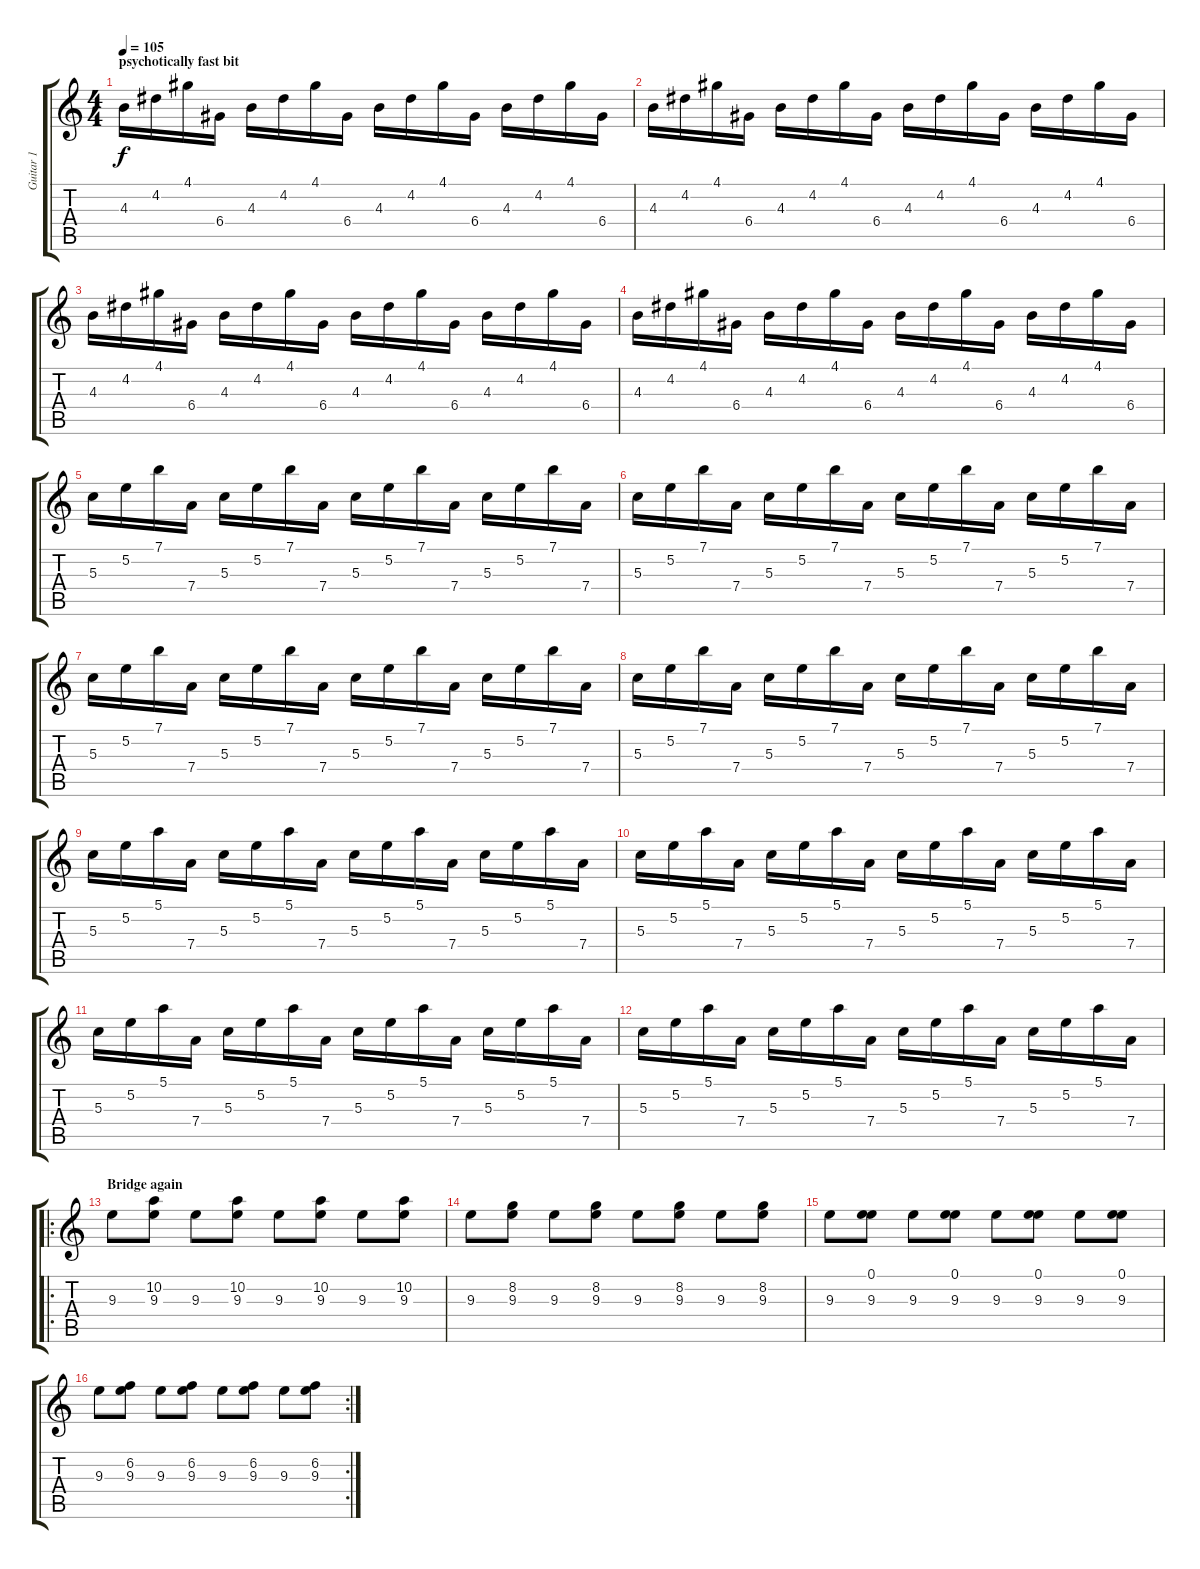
\track ("Guitar 1" "Guitar 1") {instrument electricguitarjazz}
\staff {score tabs}
\tuning (E4 B3 G3 D3 A2 D2) {hide}
\ts (4 4)
\section ("" "psychotically fast bit")
\tempo 105
\clef g2
\ks c
4.3.16{dy f} 4.2.16 4.1.16 6.4.16 4.3.16 4.2.16 4.1.16 6.4.16 4.3.16 4.2.16 4.1.16 6.4.16 4.3.16 4.2.16 4.1.16 6.4.16 |
4.3.16 4.2.16 4.1.16 6.4.16 4.3.16 4.2.16 4.1.16 6.4.16 4.3.16 4.2.16 4.1.16 6.4.16 4.3.16 4.2.16 4.1.16 6.4.16 |
4.3.16 4.2.16 4.1.16 6.4.16 4.3.16 4.2.16 4.1.16 6.4.16 4.3.16 4.2.16 4.1.16 6.4.16 4.3.16 4.2.16 4.1.16 6.4.16 |
4.3.16 4.2.16 4.1.16 6.4.16 4.3.16 4.2.16 4.1.16 6.4.16 4.3.16 4.2.16 4.1.16 6.4.16 4.3.16 4.2.16 4.1.16 6.4.16 |
5.3.16 5.2.16 7.1.16 7.4.16 5.3.16 5.2.16 7.1.16 7.4.16 5.3.16 5.2.16 7.1.16 7.4.16 5.3.16 5.2.16 7.1.16 7.4.16 |
5.3.16 5.2.16 7.1.16 7.4.16 5.3.16 5.2.16 7.1.16 7.4.16 5.3.16 5.2.16 7.1.16 7.4.16 5.3.16 5.2.16 7.1.16 7.4.16 |
5.3.16 5.2.16 7.1.16 7.4.16 5.3.16 5.2.16 7.1.16 7.4.16 5.3.16 5.2.16 7.1.16 7.4.16 5.3.16 5.2.16 7.1.16 7.4.16 |
5.3.16 5.2.16 7.1.16 7.4.16 5.3.16 5.2.16 7.1.16 7.4.16 5.3.16 5.2.16 7.1.16 7.4.16 5.3.16 5.2.16 7.1.16 7.4.16 |
5.3.16 5.2.16 5.1.16 7.4.16 5.3.16 5.2.16 5.1.16 7.4.16 5.3.16 5.2.16 5.1.16 7.4.16 5.3.16 5.2.16 5.1.16 7.4.16 |
5.3.16 5.2.16 5.1.16 7.4.16 5.3.16 5.2.16 5.1.16 7.4.16 5.3.16 5.2.16 5.1.16 7.4.16 5.3.16 5.2.16 5.1.16 7.4.16 |
5.3.16 5.2.16 5.1.16 7.4.16 5.3.16 5.2.16 5.1.16 7.4.16 5.3.16 5.2.16 5.1.16 7.4.16 5.3.16 5.2.16 5.1.16 7.4.16 |
5.3.16 5.2.16 5.1.16 7.4.16 5.3.16 5.2.16 5.1.16 7.4.16 5.3.16 5.2.16 5.1.16 7.4.16 5.3.16 5.2.16 5.1.16 7.4.16 |
\ro
\section ("" "Bridge again")
9.3.8 (10.2 9.3).8 9.3.8 (10.2 9.3).8 9.3.8 (10.2 9.3).8 9.3.8 (10.2 9.3).8 |
9.3.8 (8.2 9.3).8 9.3.8 (8.2 9.3).8 9.3.8 (8.2 9.3).8 9.3.8 (8.2 9.3).8 |
9.3.8 (0.1 9.3).8 9.3.8 (0.1 9.3).8 9.3.8 (0.1 9.3).8 9.3.8 (0.1 9.3).8 |
\rc 2
9.3.8 (6.2 9.3).8 9.3.8 (6.2 9.3).8 9.3.8 (6.2 9.3).8 9.3.8 (6.2 9.3).8
